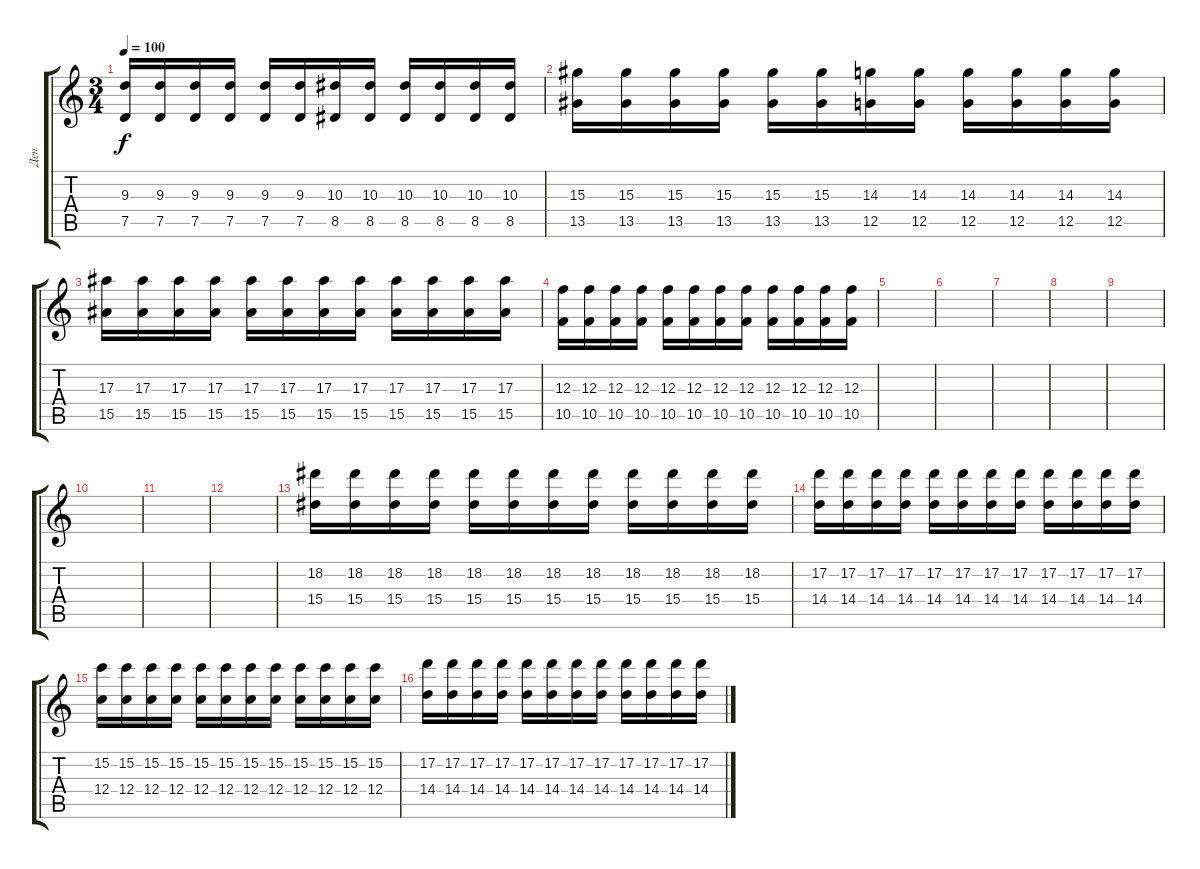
\track ("Ден" "Ден") {instrument overdrivenguitar}
\staff {score tabs}
\tuning (D4 A3 F3 C3 G2 C2) {hide}
\ts (3 4)
\tempo 100
\clef g2
\ks c
(9.3 7.5).16{dy f} (9.3 7.5).16 (9.3 7.5).16 (9.3 7.5).16 (9.3 7.5).16 (9.3 7.5).16 (10.3 8.5).16 (10.3 8.5).16 (10.3 8.5).16 (10.3 8.5).16 (10.3 8.5).16 (10.3 8.5).16 |
(15.3 13.5).16 (15.3 13.5).16 (15.3 13.5).16 (15.3 13.5).16 (15.3 13.5).16 (15.3 13.5).16 (14.3 12.5).16 (14.3 12.5).16 (14.3 12.5).16 (14.3 12.5).16 (14.3 12.5).16 (14.3 12.5).16 |
(17.3 15.5).16 (17.3 15.5).16 (17.3 15.5).16 (17.3 15.5).16 (17.3 15.5).16 (17.3 15.5).16 (17.3 15.5).16 (17.3 15.5).16 (17.3 15.5).16 (17.3 15.5).16 (17.3 15.5).16 (17.3 15.5).16 |
(12.3 10.5).16 (12.3 10.5).16 (12.3 10.5).16 (12.3 10.5).16 (12.3 10.5).16 (12.3 10.5).16 (12.3 10.5).16 (12.3 10.5).16 (12.3 10.5).16 (12.3 10.5).16 (12.3 10.5).16 (12.3 10.5).16 |
|
|
|
|
|
|
|
|
(18.2 15.4).16 (18.2 15.4).16 (18.2 15.4).16 (18.2 15.4).16 (18.2 15.4).16 (18.2 15.4).16 (18.2 15.4).16 (18.2 15.4).16 (18.2 15.4).16 (18.2 15.4).16 (18.2 15.4).16 (18.2 15.4).16 |
(17.2 14.4).16 (17.2 14.4).16 (17.2 14.4).16 (17.2 14.4).16 (17.2 14.4).16 (17.2 14.4).16 (17.2 14.4).16 (17.2 14.4).16 (17.2 14.4).16 (17.2 14.4).16 (17.2 14.4).16 (17.2 14.4).16 |
(15.2 12.4).16 (15.2 12.4).16 (15.2 12.4).16 (15.2 12.4).16 (15.2 12.4).16 (15.2 12.4).16 (15.2 12.4).16 (15.2 12.4).16 (15.2 12.4).16 (15.2 12.4).16 (15.2 12.4).16 (15.2 12.4).16 |
(17.2 14.4).16 (17.2 14.4).16 (17.2 14.4).16 (17.2 14.4).16 (17.2 14.4).16 (17.2 14.4).16 (17.2 14.4).16 (17.2 14.4).16 (17.2 14.4).16 (17.2 14.4).16 (17.2 14.4).16 (17.2 14.4).16
